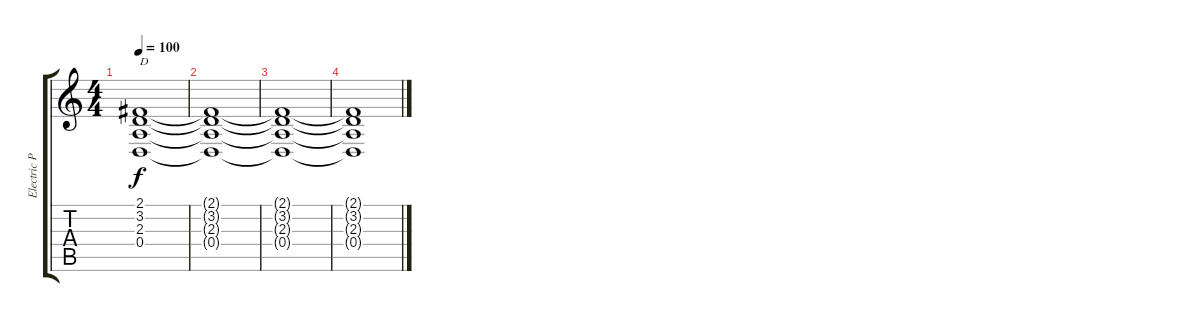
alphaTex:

\track ("Electric Piano" "Electric P") {instrument electricpiano1}
\staff {score tabs}
\tuning (E4 B3 G3 D3 A2 E2) {hide}
\ts (4 4)
\tempo 100
\clef g2
\ks c
(2.1 3.2 2.3 0.4).1{txt "D" dy f} |
(2.1{t} 3.2{t} 2.3{t} 0.4{t}).1 |
(2.1{t} 3.2{t} 2.3{t} 0.4{t}).1 |
(2.1{t} 3.2{t} 2.3{t} 0.4{t}).1
